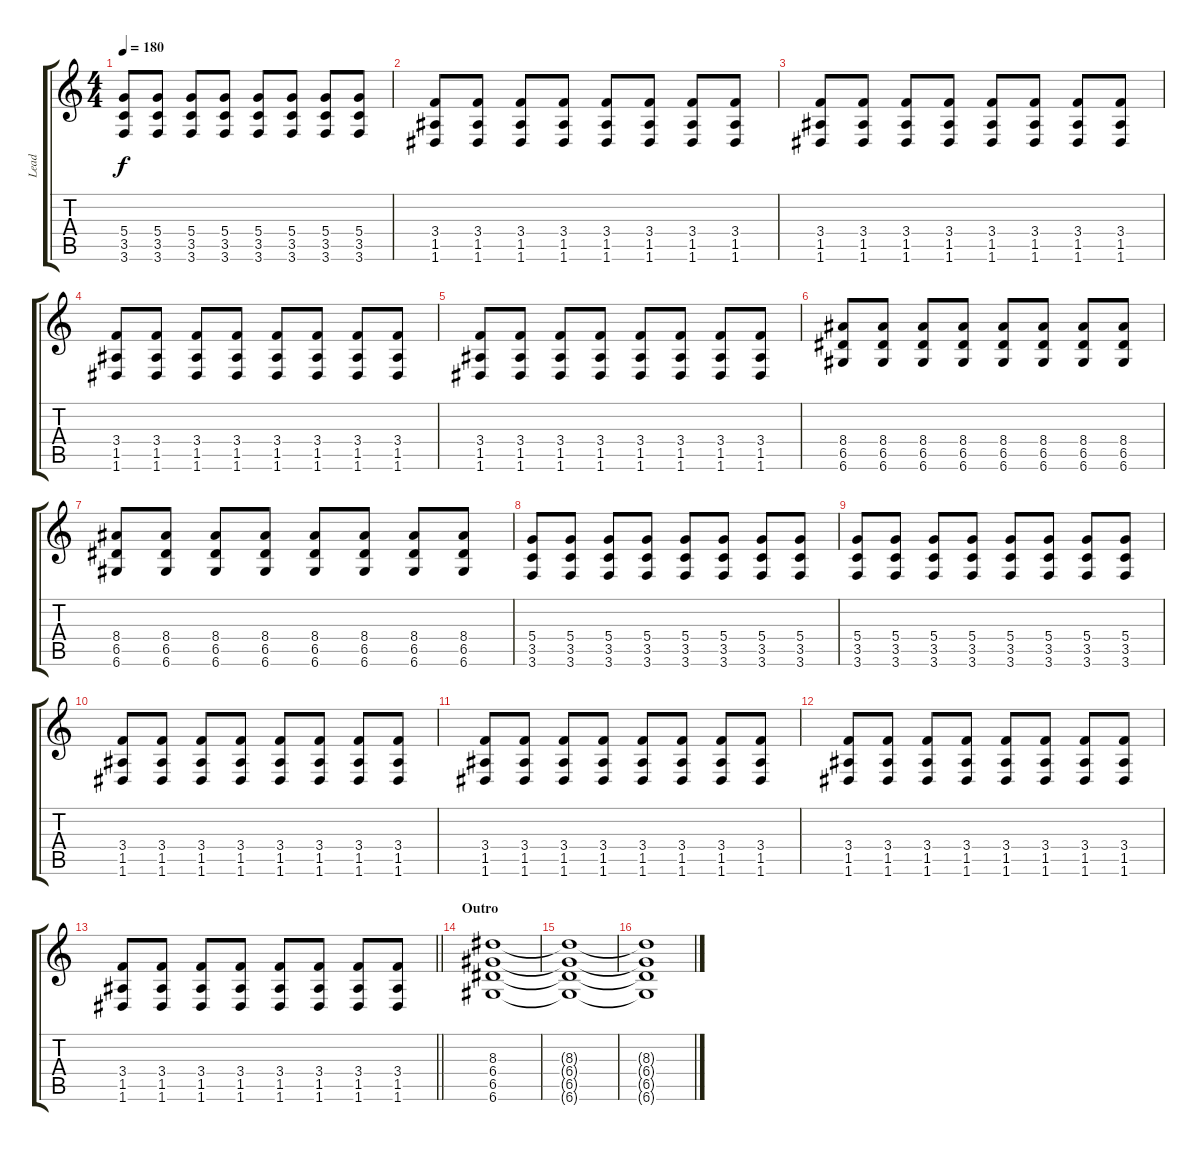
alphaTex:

\track ("Lead" "Lead") {instrument distortionguitar}
\staff {score tabs}
\tuning (E4 B3 G3 D3 A2 D2) {hide}
\ts (4 4)
\tempo 180
\clef g2
\ks c
(5.4 3.5 3.6).8{dy f} (5.4 3.5 3.6).8 (5.4 3.5 3.6).8 (5.4 3.5 3.6).8 (5.4 3.5 3.6).8 (5.4 3.5 3.6).8 (5.4 3.5 3.6).8 (5.4 3.5 3.6).8 |
(3.4 1.5 1.6).8 (3.4 1.5 1.6).8 (3.4 1.5 1.6).8 (3.4 1.5 1.6).8 (3.4 1.5 1.6).8 (3.4 1.5 1.6).8 (3.4 1.5 1.6).8 (3.4 1.5 1.6).8 |
(3.4 1.5 1.6).8 (3.4 1.5 1.6).8 (3.4 1.5 1.6).8 (3.4 1.5 1.6).8 (3.4 1.5 1.6).8 (3.4 1.5 1.6).8 (3.4 1.5 1.6).8 (3.4 1.5 1.6).8 |
(3.4 1.5 1.6).8 (3.4 1.5 1.6).8 (3.4 1.5 1.6).8 (3.4 1.5 1.6).8 (3.4 1.5 1.6).8 (3.4 1.5 1.6).8 (3.4 1.5 1.6).8 (3.4 1.5 1.6).8 |
(3.4 1.5 1.6).8 (3.4 1.5 1.6).8 (3.4 1.5 1.6).8 (3.4 1.5 1.6).8 (3.4 1.5 1.6).8 (3.4 1.5 1.6).8 (3.4 1.5 1.6).8 (3.4 1.5 1.6).8 |
(8.4 6.5 6.6).8 (8.4 6.5 6.6).8 (8.4 6.5 6.6).8 (8.4 6.5 6.6).8 (8.4 6.5 6.6).8 (8.4 6.5 6.6).8 (8.4 6.5 6.6).8 (8.4 6.5 6.6).8 |
(8.4 6.5 6.6).8 (8.4 6.5 6.6).8 (8.4 6.5 6.6).8 (8.4 6.5 6.6).8 (8.4 6.5 6.6).8 (8.4 6.5 6.6).8 (8.4 6.5 6.6).8 (8.4 6.5 6.6).8 |
(5.4 3.5 3.6).8 (5.4 3.5 3.6).8 (5.4 3.5 3.6).8 (5.4 3.5 3.6).8 (5.4 3.5 3.6).8 (5.4 3.5 3.6).8 (5.4 3.5 3.6).8 (5.4 3.5 3.6).8 |
(5.4 3.5 3.6).8 (5.4 3.5 3.6).8 (5.4 3.5 3.6).8 (5.4 3.5 3.6).8 (5.4 3.5 3.6).8 (5.4 3.5 3.6).8 (5.4 3.5 3.6).8 (5.4 3.5 3.6).8 |
(3.4 1.5 1.6).8 (3.4 1.5 1.6).8 (3.4 1.5 1.6).8 (3.4 1.5 1.6).8 (3.4 1.5 1.6).8 (3.4 1.5 1.6).8 (3.4 1.5 1.6).8 (3.4 1.5 1.6).8 |
(3.4 1.5 1.6).8 (3.4 1.5 1.6).8 (3.4 1.5 1.6).8 (3.4 1.5 1.6).8 (3.4 1.5 1.6).8 (3.4 1.5 1.6).8 (3.4 1.5 1.6).8 (3.4 1.5 1.6).8 |
(3.4 1.5 1.6).8 (3.4 1.5 1.6).8 (3.4 1.5 1.6).8 (3.4 1.5 1.6).8 (3.4 1.5 1.6).8 (3.4 1.5 1.6).8 (3.4 1.5 1.6).8 (3.4 1.5 1.6).8 |
\barLineRight lightlight
(3.4 1.5 1.6).8 (3.4 1.5 1.6).8 (3.4 1.5 1.6).8 (3.4 1.5 1.6).8 (3.4 1.5 1.6).8 (3.4 1.5 1.6).8 (3.4 1.5 1.6).8 (3.4 1.5 1.6).8 |
\section ("" "Outro")
(8.3 6.4 6.5 6.6).1 |
(8.3{t} 6.4{t} 6.5{t} 6.6{t}).1 |
(8.3{t} 6.4{t} 6.5{t} 6.6{t}).1
